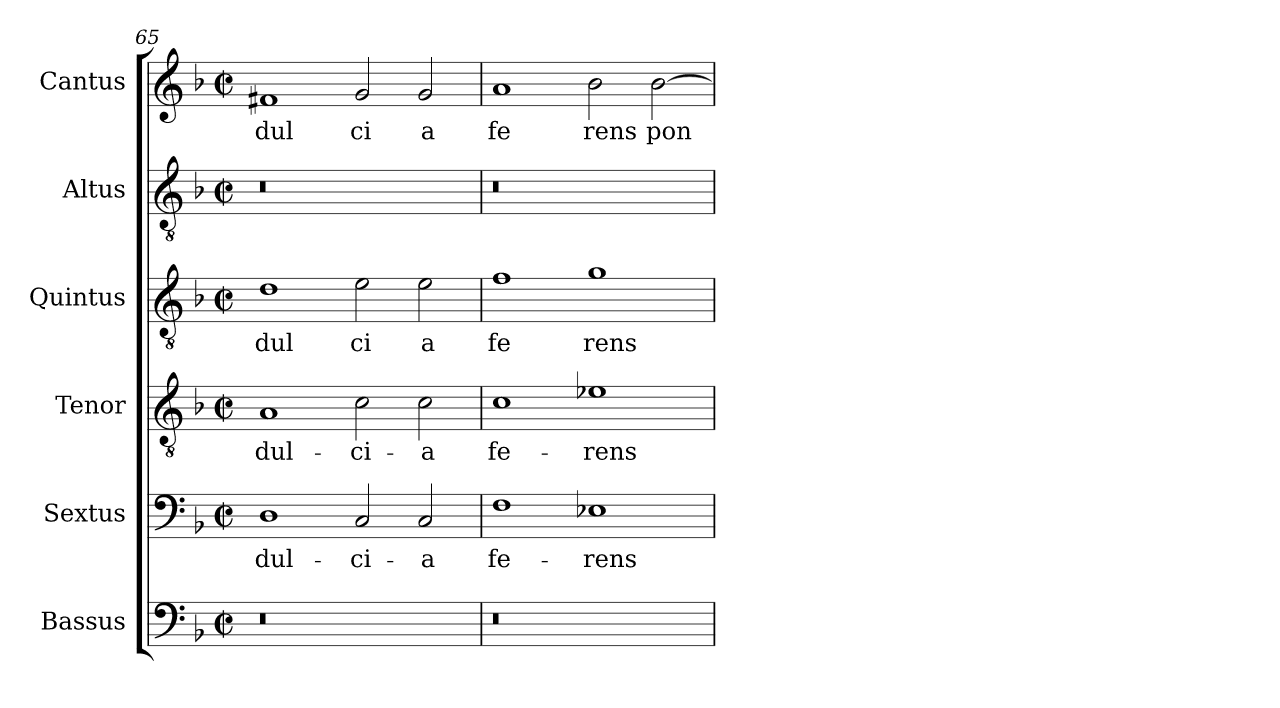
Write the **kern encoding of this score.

**kern	**kern	**text	**kern	**text	**kern	**text	**kern	**kern	**text
*part6	*part5	*part5	*part4	*part4	*part3	*part3	*part2	*part1	*part1
*staff6	*staff5	*staff5	*staff4	*staff4	*staff3	*staff3	*staff2	*staff1	*staff1
*I"Bassus	*I"Sextus	*	*I"Tenor	*	*I"Quintus	*	*I"Altus	*I"Cantus	*
*clefF4	*clefF4	*	*clefGv2	*	*clefGv2	*	*clefGv2	*clefG2	*
*k[b-]	*k[b-]	*	*k[b-]	*	*k[b-]	*	*k[b-]	*k[b-]	*
*F:	*F:	*	*F:	*	*F:	*	*F:	*F:	*
*M2/2	*M2/2	*	*M2/2	*	*M2/2	*	*M2/2	*M2/2	*
*met(c|)	*met(c|)	*	*met(c|)	*	*met(c|)	*	*met(c|)	*met(c|)	*
=65	=65	=65	=65	=65	=65	=65	=65	=65	=65
!	!	!LO:LY:b:cj	!	!LO:LY:b:cj	!	!LO:LY:b:cj	!	!	!LO:LY:b:cj
0r	1D	dul-	1A	dul-	1d	dul	0r	1f#X	dul
!	!	!LO:LY:b:cj	!	!LO:LY:b:cj	!	!LO:LY:b:cj	!	!	!LO:LY:b:cj
.	2C/	-ci-	2c\	-ci-	2e\	ci	.	2g/	ci
!	!	!LO:LY:b:cj	!	!LO:LY:b:cj	!	!LO:LY:b:cj	!	!	!LO:LY:b:cj
.	2C/	-a	2c\	-a	2e\	a	.	2g/	a
=66	=66	=66	=66	=66	=66	=66	=66	=66	=66
!	!	!LO:LY:b:cj	!	!LO:LY:b:cj	!	!LO:LY:b:cj	!	!	!LO:LY:b:cj
0r	1F	fe-	1c	fe-	1f	fe	0r	1a	fe
!	!	!LO:LY:b:cj	!	!LO:LY:b:cj	!	!LO:LY:b:cj	!	!	!LO:LY:b:cj
.	1E-X	-rens	1e-X	-rens	1g	rens	.	2b-\	rens
!	!	!	!	!	!	!	!	!	!LO:LY:b
.	.	.	.	.	.	.	.	[>2b-\	pon
=	=	=	=	=	=	=	=	=	=
*-	*-	*-	*-	*-	*-	*-	*-	*-	*-
